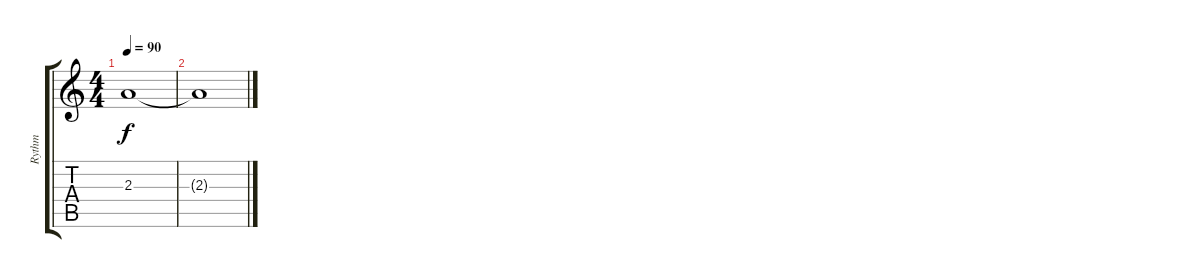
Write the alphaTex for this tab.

\track ("Rythm" "Rythm") {instrument overdrivenguitar}
\staff {score tabs}
\tuning (E4 B3 G3 D3 A2 E2) {hide}
\ts (4 4)
\tempo 90
\clef g2
\ks c
2.3{t}.1{dy f} |
2.3{t}.1
